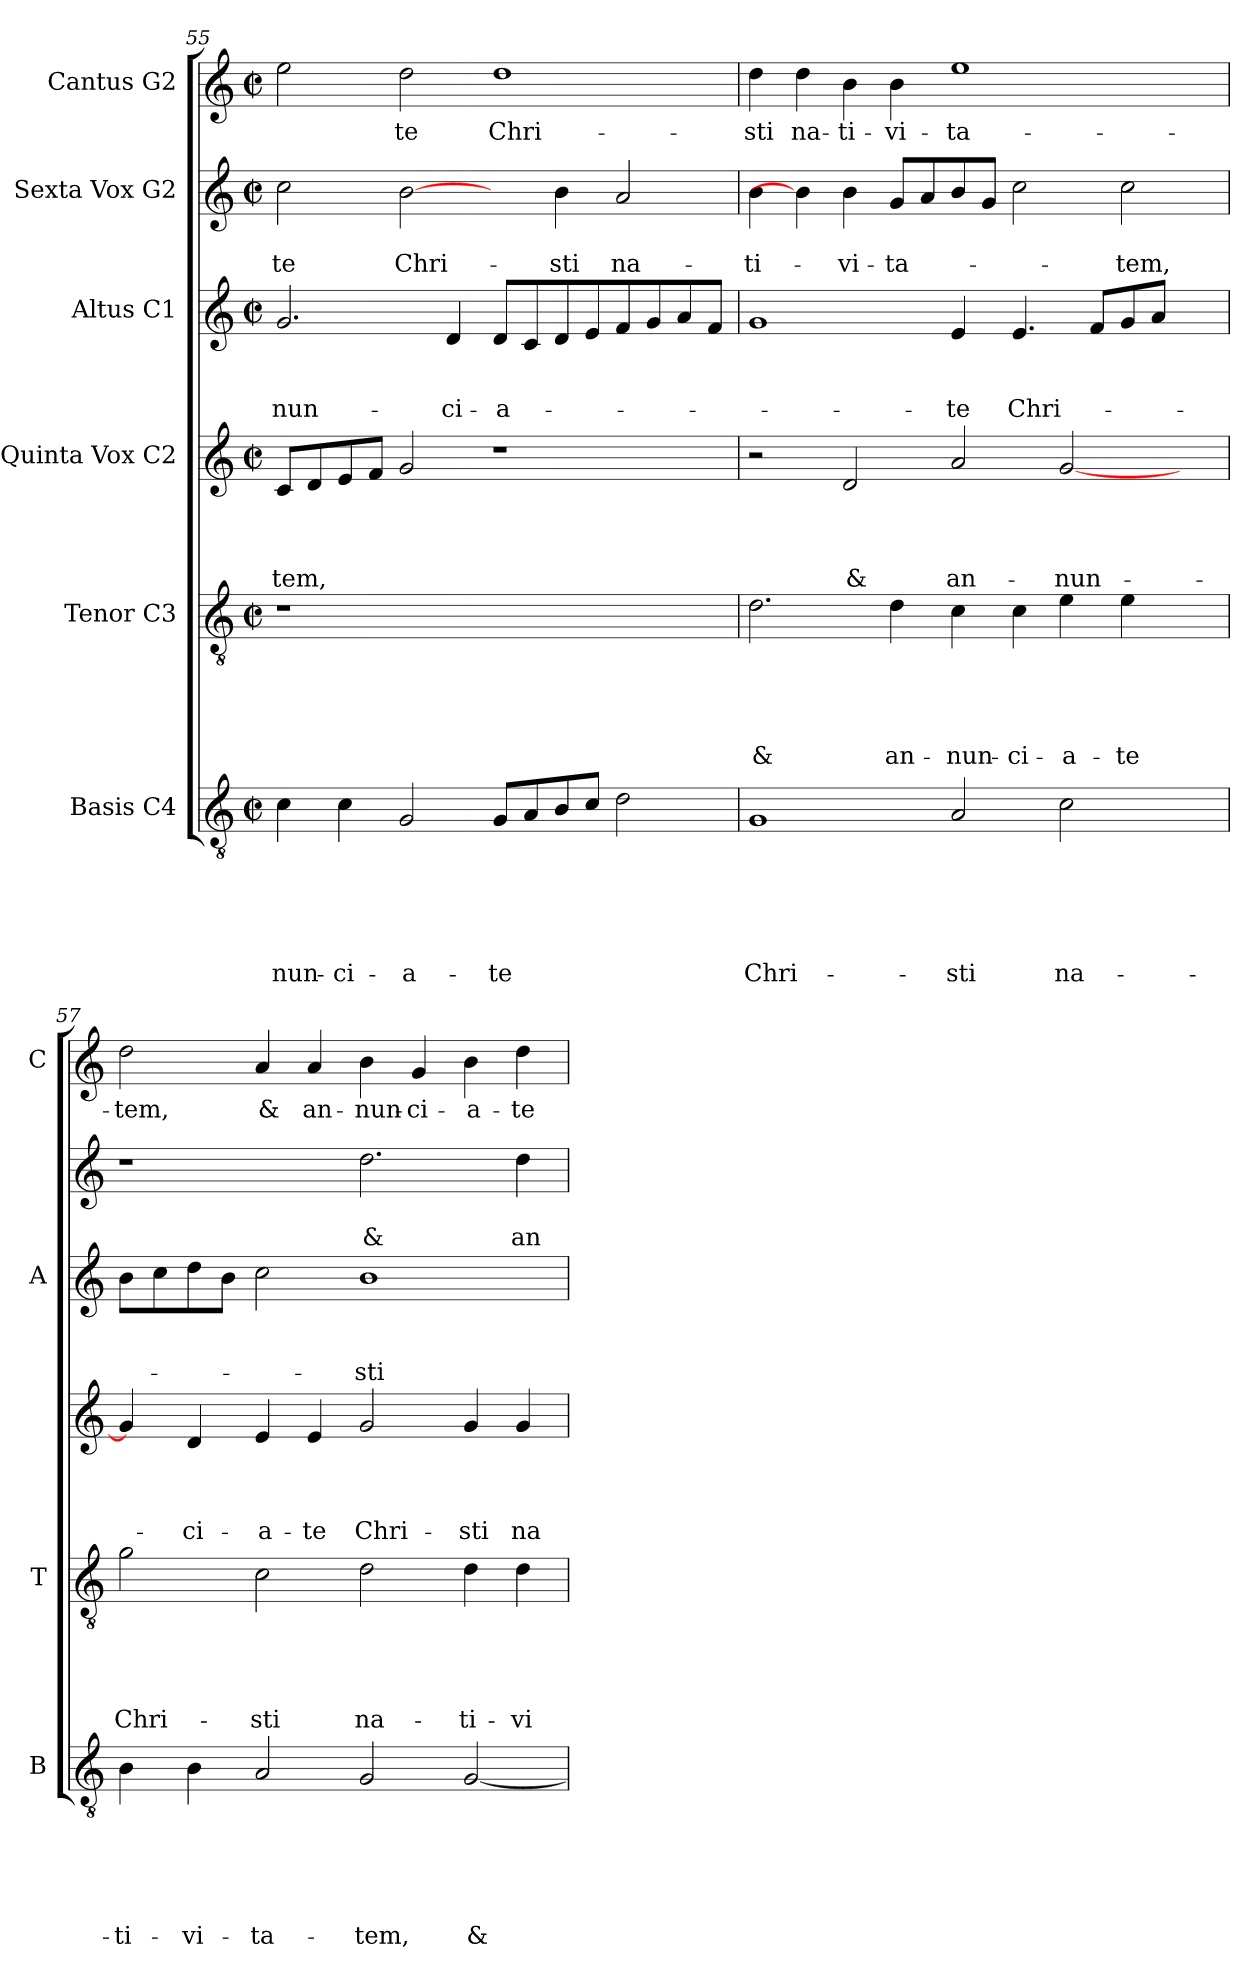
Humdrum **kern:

**kern	**text	**text	**text	**text	**text	**text	**kern	**text	**text	**text	**text	**text	**kern	**text	**text	**text	**text	**kern	**text	**text	**text	**kern	**text	**text	**kern	**text
*part6	*part6	*part6	*part6	*part6	*part6	*part6	*part5	*part5	*part5	*part5	*part5	*part5	*part4	*part4	*part4	*part4	*part4	*part3	*part3	*part3	*part3	*part2	*part2	*part2	*part1	*part1
*staff6	*staff6	*staff6	*staff6	*staff6	*staff6	*staff6	*staff5	*staff5	*staff5	*staff5	*staff5	*staff5	*staff4	*staff4	*staff4	*staff4	*staff4	*staff3	*staff3	*staff3	*staff3	*staff2	*staff2	*staff2	*staff1	*staff1
*I"Basis C4	*	*	*	*	*	*	*I"Tenor C3	*	*	*	*	*	*I"Quinta Vox C2	*	*	*	*	*I"Altus C1	*	*	*	*I"Sexta Vox G2	*	*	*I"Cantus G2	*
*I'B	*	*	*	*	*	*	*I'T	*	*	*	*	*	*	*	*	*	*	*I'A	*	*	*	*	*	*	*I'C	*
*clefGv2	*	*	*	*	*	*	*clefGv2	*	*	*	*	*	*clefG2	*	*	*	*	*clefG2	*	*	*	*clefG2	*	*	*clefG2	*
*k[]	*	*	*	*	*	*	*k[]	*	*	*	*	*	*k[]	*	*	*	*	*k[]	*	*	*	*k[]	*	*	*k[]	*
*C:	*	*	*	*	*	*	*C:	*	*	*	*	*	*C:	*	*	*	*	*C:	*	*	*	*C:	*	*	*C:	*
*M2/2	*	*	*	*	*	*	*M2/2	*	*	*	*	*	*M2/2	*	*	*	*	*M2/2	*	*	*	*M2/2	*	*	*M2/2	*
*met(c|)	*	*	*	*	*	*	*met(c|)	*	*	*	*	*	*met(c|)	*	*	*	*	*met(c|)	*	*	*	*met(c|)	*	*	*met(c|)	*
=55	=55	=55	=55	=55	=55	=55	=55	=55	=55	=55	=55	=55	=55	=55	=55	=55	=55	=55	=55	=55	=55	=55	=55	=55	=55	=55
!	!	!	!	!	!	!LO:LY:b	!	!	!	!	!	!	!	!	!	!	!LO:LY:b	!	!	!	!LO:LY:b	!	!	!LO:LY:b	!	!
4c\	.	.	.	.	.	-nun-	1r	.	.	.	.	.	8c/L	.	.	.	-tem,	2.g/	.	.	-nun-	2cc\	.	-te	2ee\	.
.	.	.	.	.	.	.	.	.	.	.	.	.	8d/	.	.	.	.	.	.	.	.	.	.	.	.	.
!	!	!	!	!	!	!LO:LY:b	!	!	!	!	!	!	!	!	!	!	!	!	!	!	!	!	!	!	!	!
4c\	.	.	.	.	.	-ci-	.	.	.	.	.	.	8e/	.	.	.	.	.	.	.	.	.	.	.	.	.
.	.	.	.	.	.	.	.	.	.	.	.	.	8f/J	.	.	.	.	.	.	.	.	.	.	.	.	.
!	!	!	!	!	!	!LO:LY:b	!	!	!	!	!	!	!	!	!	!	!	!	!	!	!	!	!	!LO:LY:b	!	!LO:LY:b
2G/	.	.	.	.	.	-a-	.	.	.	.	.	.	2g/	.	.	.	.	.	.	.	.	[2b\	.	Chri-	2dd\	-te
!	!	!	!	!	!	!	!	!	!	!	!	!	!	!	!	!	!	!	!	!	!LO:LY:b	!	!	!	!	!
.	.	.	.	.	.	.	.	.	.	.	.	.	.	.	.	.	.	4d/	.	.	-ci-	.	.	.	.	.
!	!	!	!	!	!	!LO:LY:b	!	!	!	!	!	!	!	!	!	!	!	!	!	!	!LO:LY:b	!	!	!	!	!LO:LY:b
8G/L	.	.	.	.	.	-te	1ryy	.	.	.	.	.	1r	.	.	.	.	8d/L	.	.	-a-	4ryy	.	.	1dd	Chri-
8A/	.	.	.	.	.	.	.	.	.	.	.	.	.	.	.	.	.	8c/	.	.	.	.	.	.	.	.
!	!	!	!	!	!	!	!	!	!	!	!	!	!	!	!	!	!	!	!	!	!	!	!	!LO:LY:b	!	!
8B/	.	.	.	.	.	.	.	.	.	.	.	.	.	.	.	.	.	8d/	.	.	.	4b\	.	-sti	.	.
8c/J	.	.	.	.	.	.	.	.	.	.	.	.	.	.	.	.	.	8e/	.	.	.	.	.	.	.	.
!	!	!	!	!	!	!	!	!	!	!	!	!	!	!	!	!	!	!	!	!	!	!	!	!LO:LY:b	!	!
2d\	.	.	.	.	.	.	.	.	.	.	.	.	.	.	.	.	.	8f/	.	.	.	2a/	.	na-	.	.
.	.	.	.	.	.	.	.	.	.	.	.	.	.	.	.	.	.	8g/	.	.	.	.	.	.	.	.
.	.	.	.	.	.	.	.	.	.	.	.	.	.	.	.	.	.	8a/	.	.	.	.	.	.	.	.
.	.	.	.	.	.	.	.	.	.	.	.	.	.	.	.	.	.	8f/J	.	.	.	.	.	.	.	.
=56	=56	=56	=56	=56	=56	=56	=56	=56	=56	=56	=56	=56	=56	=56	=56	=56	=56	=56	=56	=56	=56	=56	=56	=56	=56	=56
!	!	!	!	!	!	!LO:LY:b	!	!	!	!	!	!LO:LY:b	!	!	!	!	!	!	!	!	!	!	!	!LO:LY:b	!	!LO:LY:b
1G	.	.	.	.	.	Chri-	2.d\	.	.	.	.	&	2r	.	.	.	.	1g	.	.	.	4b\	.	-ti-	4dd\	-sti
!	!	!	!	!	!	!	!	!	!	!	!	!	!	!	!	!	!	!	!	!	!	!	!	!	!	!LO:LY:b
.	.	.	.	.	.	.	.	.	.	.	.	.	.	.	.	.	.	.	.	.	.	4b\]	.	.	4dd\	na-
!	!	!	!	!	!	!	!	!	!	!	!	!	!	!	!	!	!LO:LY:b	!	!	!	!	!	!	!LO:LY:b	!	!LO:LY:b
.	.	.	.	.	.	.	.	.	.	.	.	.	2d/	.	.	.	&	.	.	.	.	4b\	.	-vi-	4b\	-ti-
!	!	!	!	!	!	!	!	!	!	!	!	!LO:LY:b	!	!	!	!	!	!	!	!	!	!	!	!LO:LY:b	!	!LO:LY:b
.	.	.	.	.	.	.	4d\	.	.	.	.	an-	.	.	.	.	.	.	.	.	.	8g/L	.	-ta-	4b\	-vi-
.	.	.	.	.	.	.	.	.	.	.	.	.	.	.	.	.	.	.	.	.	.	8a/	.	.	.	.
!	!	!	!	!	!	!LO:LY:b	!	!	!	!	!	!LO:LY:b	!	!	!	!	!LO:LY:b	!	!	!	!LO:LY:b	!	!	!	!	!LO:LY:b
2A/	.	.	.	.	.	-sti	4c\	.	.	.	.	-nun-	2a/	.	.	.	an-	4e/	.	.	-te	8b/	.	.	1ee	-ta-
.	.	.	.	.	.	.	.	.	.	.	.	.	.	.	.	.	.	.	.	.	.	8g/J	.	.	.	.
!	!	!	!	!	!	!	!	!	!	!	!	!LO:LY:b	!	!	!	!	!	!	!	!	!LO:LY:b	!	!	!	!	!
.	.	.	.	.	.	.	4c\	.	.	.	.	-ci-	.	.	.	.	.	4.e/	.	.	Chri-	2cc\	.	.	.	.
!	!	!	!	!	!	!LO:LY:b	!	!	!	!	!	!LO:LY:b	!	!	!	!	!LO:LY:b	!	!	!	!	!	!	!	!	!
2c\	.	.	.	.	.	na-	4e\	.	.	.	.	-a-	[2g/	.	.	.	-nun-	.	.	.	.	.	.	.	.	.
.	.	.	.	.	.	.	.	.	.	.	.	.	.	.	.	.	.	8f/L	.	.	.	.	.	.	.	.
!	!	!	!	!	!	!	!	!	!	!	!	!LO:LY:b	!	!	!	!	!	!	!	!	!	!	!	!LO:LY:b	!	!
.	.	.	.	.	.	.	4e\	.	.	.	.	-te	.	.	.	.	.	8g/	.	.	.	2cc\	.	-tem,	.	.
.	.	.	.	.	.	.	.	.	.	.	.	.	.	.	.	.	.	8a/J	.	.	.	.	.	.	.	.
4ryy	.	.	.	.	.	.	4ryy	.	.	.	.	.	4ryy	.	.	.	.	4ryy	.	.	.	.	.	.	4ryy	.
!!LO:LB:g=z
=57	=57	=57	=57	=57	=57	=57	=57	=57	=57	=57	=57	=57	=57	=57	=57	=57	=57	=57	=57	=57	=57	=57	=57	=57	=57	=57
!	!	!	!	!	!	!LO:LY:b	!	!	!	!	!	!LO:LY:b	!	!	!	!	!	!	!	!	!	!	!	!	!	!LO:LY:b
4B\	.	.	.	.	.	-ti-	2g\	.	.	.	.	Chri-	4g/]	.	.	.	.	8b\L	.	.	.	1r	.	.	2dd\	-tem,
.	.	.	.	.	.	.	.	.	.	.	.	.	.	.	.	.	.	8cc\	.	.	.	.	.	.	.	.
!	!	!	!	!	!	!LO:LY:b	!	!	!	!	!	!	!	!	!	!	!LO:LY:b	!	!	!	!	!	!	!	!	!
4B\	.	.	.	.	.	-vi-	.	.	.	.	.	.	4d/	.	.	.	-ci-	8dd\	.	.	.	.	.	.	.	.
.	.	.	.	.	.	.	.	.	.	.	.	.	.	.	.	.	.	8b\J	.	.	.	.	.	.	.	.
!	!	!	!	!	!	!LO:LY:b	!	!	!	!	!	!LO:LY:b	!	!	!	!	!LO:LY:b	!	!	!	!	!	!	!	!	!LO:LY:b
2A/	.	.	.	.	.	-ta-	2c\	.	.	.	.	-sti	4e/	.	.	.	-a-	2cc\	.	.	.	.	.	.	4a/	&
!	!	!	!	!	!	!	!	!	!	!	!	!	!	!	!	!	!LO:LY:b	!	!	!	!	!	!	!	!	!LO:LY:b
.	.	.	.	.	.	.	.	.	.	.	.	.	4e/	.	.	.	-te	.	.	.	.	.	.	.	4a/	an-
!	!	!	!	!	!	!LO:LY:b	!	!	!	!	!	!LO:LY:b	!	!	!	!	!LO:LY:b	!	!	!	!LO:LY:b	!	!	!LO:LY:b	!	!LO:LY:b
2G/	.	.	.	.	.	-tem,	2d\	.	.	.	.	na-	2g/	.	.	.	Chri-	1b	.	.	-sti	2.dd\	.	&	4b\	-nun-
!	!	!	!	!	!	!	!	!	!	!	!	!	!	!	!	!	!	!	!	!	!	!	!	!	!	!LO:LY:b
.	.	.	.	.	.	.	.	.	.	.	.	.	.	.	.	.	.	.	.	.	.	.	.	.	4g/	-ci-
!	!	!	!	!	!	!LO:LY:b	!	!	!	!	!	!LO:LY:b	!	!	!	!	!LO:LY:b	!	!	!	!	!	!	!	!	!LO:LY:b
[2G/	.	.	.	.	.	&	4d\	.	.	.	.	-ti-	4g/	.	.	.	-sti	.	.	.	.	.	.	.	4b\	-a-
!	!	!	!	!	!	!	!	!	!	!	!	!LO:LY:b	!	!	!	!	!LO:LY:b	!	!	!	!	!	!	!LO:LY:b	!	!LO:LY:b
.	.	.	.	.	.	.	4d\	.	.	.	.	-vi-	4g/	.	.	.	na-	.	.	.	.	4dd\	.	an-	4dd\	-te
=	=	=	=	=	=	=	=	=	=	=	=	=	=	=	=	=	=	=	=	=	=	=	=	=	=	=
*-	*-	*-	*-	*-	*-	*-	*-	*-	*-	*-	*-	*-	*-	*-	*-	*-	*-	*-	*-	*-	*-	*-	*-	*-	*-	*-
